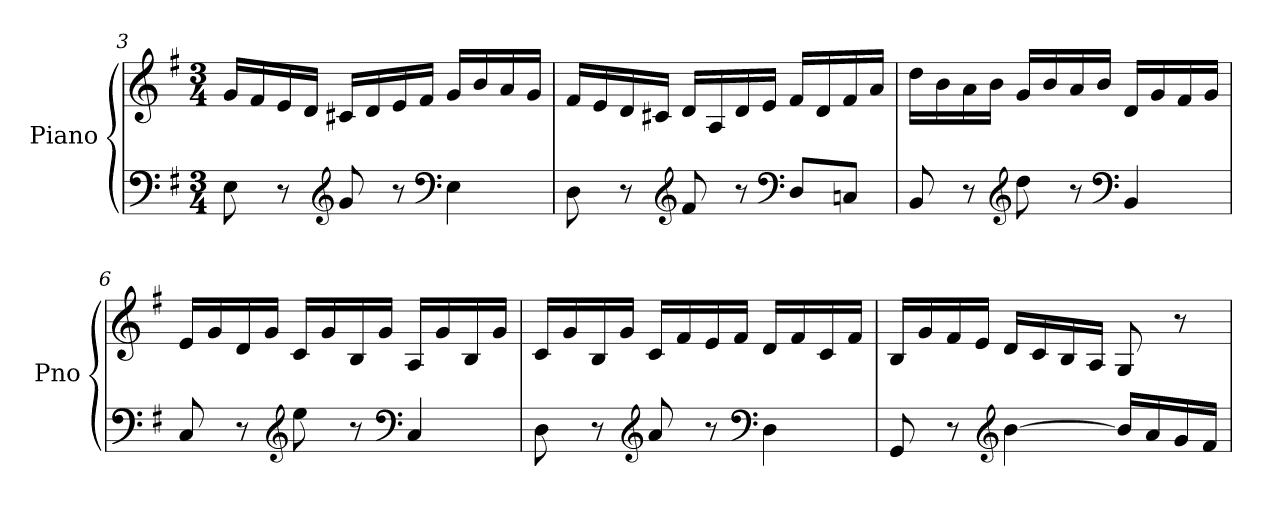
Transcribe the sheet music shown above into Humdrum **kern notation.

**kern	**kern
*part1	*part1
*staff2	*staff1
*I"Piano	*
*I'Pno	*
*clefF4	*clefG2
*k[f#]	*k[f#]
*M3/4	*M3/4
=3	=3
8E\	16g/LL
.	16f#/
8r	16e/
.	16d/JJ
*clefG2	*
8g/	16c#X/LL
.	16d/
8r	16e/
.	16f#/JJ
*clefF4	*
4E\	16g/LL
.	16b/
.	16a/
.	16g/JJ
!!LO:LB:g=z
=4	=4
8D\	16f#/LL
.	16e/
8r	16d/
.	16c#X/JJ
*clefG2	*
8f#/	16d/LL
.	16A/
8r	16d/
.	16e/JJ
*clefF4	*
8D/L	16f#/LL
.	16d/
8Cn/J	16f#/
.	16a/JJ
=5	=5
8BB/	16dd\LL
.	16b\
8r	16a\
.	16b\JJ
*clefG2	*
8dd\	16g/LL
.	16b/
8r	16a/
.	16b/JJ
*clefF4	*
4BB/	16d/LL
.	16g/
.	16f#/
.	16g/JJ
=6	=6
8C/	16e/LL
.	16g/
8r	16d/
.	16g/JJ
*clefG2	*
8ee\	16c/LL
.	16g/
8r	16B/
.	16g/JJ
*clefF4	*
4C/	16A/LL
.	16g/
.	16B/
.	16g/JJ
!!LO:LB:g=z
=7	=7
8D\	16c/LL
.	16g/
8r	16B/
.	16g/JJ
*clefG2	*
8a/	16c/LL
.	16f#/
8r	16e/
.	16f#/JJ
*clefF4	*
4D\	16d/LL
.	16f#/
.	16c/
.	16f#/JJ
=8	=8
8GG/	16B/LL
.	16g/
8r	16f#/
.	16e/JJ
*clefG2	*
[4b\	16d/LL
.	16c/
.	16B/
.	16A/JJ
16b/LL]	8G/
16a/	.
16g/	8r
16f#/JJ	.
=	=
*-	*-
